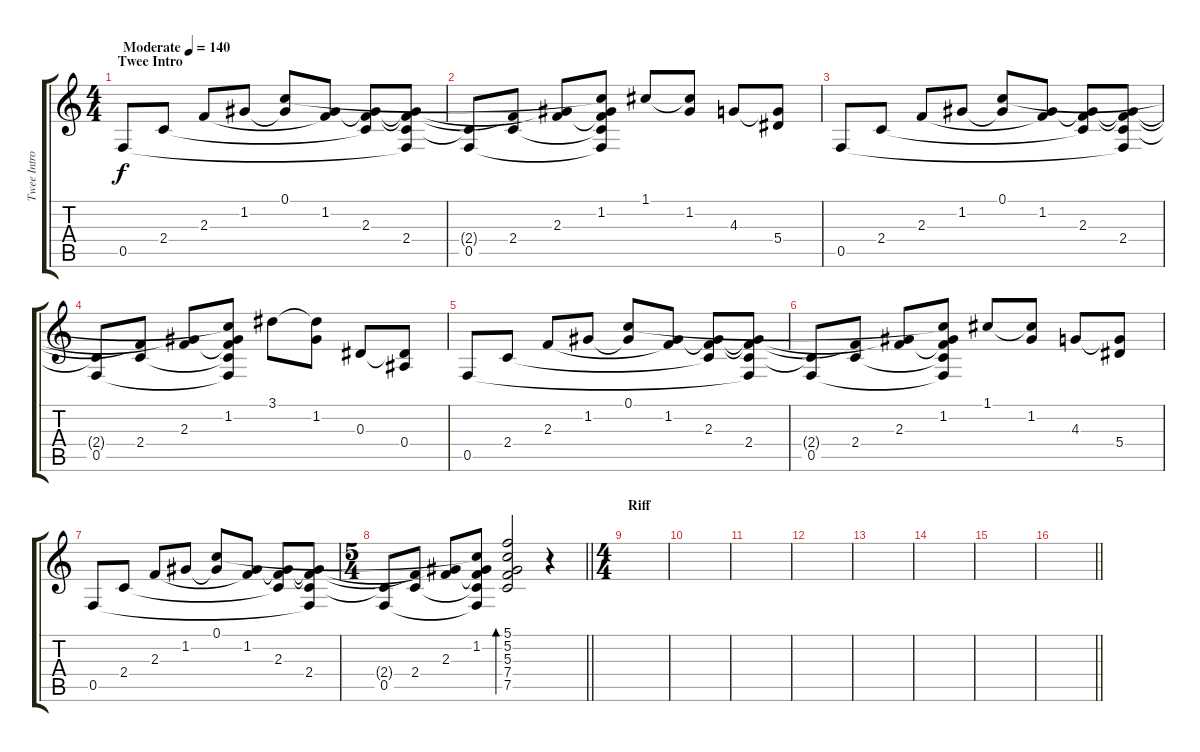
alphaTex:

\track ("Twee Intro Arps" "Twee Intro") {instrument acousticguitarsteel}
\staff {score tabs}
\tuning (C4 G3 Eb3 Bb2 F2 C2) {hide}
\ts (4 4)
\section ("" "Twee Intro")
\tempo (140 "Moderate")
\clef g2
\ks c
0.5.8{dy f instrument acousticguitarsteel} 2.4.8 2.3.8 1.2.8 (0.1 1.2{t}).8 (1.2 2.3{t}).8 (1.2{t} 2.3 2.4{t}).8 (1.2{t} 2.3{t} 2.4 0.5{t}).8 |
(2.4{t} 0.5).8 (2.3{t} 2.4).8 (1.2{t} 2.3).8 (0.1{t} 1.2 2.3{t} 2.4{t} 0.5{t}).8 1.1.8 (1.1{t} 1.2).8 4.3.8 (4.3{t} 5.4).8 |
0.5.8 2.4.8 2.3.8 1.2.8 (0.1 1.2{t}).8 (1.2 2.3{t}).8 (1.2{t} 2.3 2.4{t}).8 (1.2{t} 2.3{t} 2.4 0.5{t}).8 |
(2.4{t} 0.5).8 (2.3{t} 2.4).8 (1.2{t} 2.3).8 (0.1{t} 1.2 2.3{t} 2.4{t} 0.5{t}).8 3.1.8 (3.1{t} 1.2).8 0.3.8 (0.3{t} 0.4).8 |
0.5.8 2.4.8 2.3.8 1.2.8 (0.1 1.2{t}).8 (1.2 2.3{t}).8 (1.2{t} 2.3 2.4{t}).8 (1.2{t} 2.3{t} 2.4 0.5{t}).8 |
(2.4{t} 0.5).8 (2.3{t} 2.4).8 (1.2{t} 2.3).8 (0.1{t} 1.2 2.3{t} 2.4{t} 0.5{t}).8 1.1.8 (1.1{t} 1.2).8 4.3.8 (4.3{t} 5.4).8 |
0.5.8 2.4.8 2.3.8 1.2.8 (0.1 1.2{t}).8 (1.2 2.3{t}).8 (1.2{t} 2.3 2.4{t}).8 (1.2{t} 2.3{t} 2.4 0.5{t}).8 |
\ts (5 4)
\barLineRight lightlight
(2.4{t} 0.5).8 (2.3{t} 2.4).8 (1.2{t} 2.3).8 (0.1{t} 1.2 2.3{t} 2.4{t} 0.5{t}).8 (5.1 5.2 5.3 7.4 7.5).2{bd 120} r.4 |
\ts (4 4)
\section ("" "Riff")
|
|
|
|
|
|
|
\barLineRight lightlight
